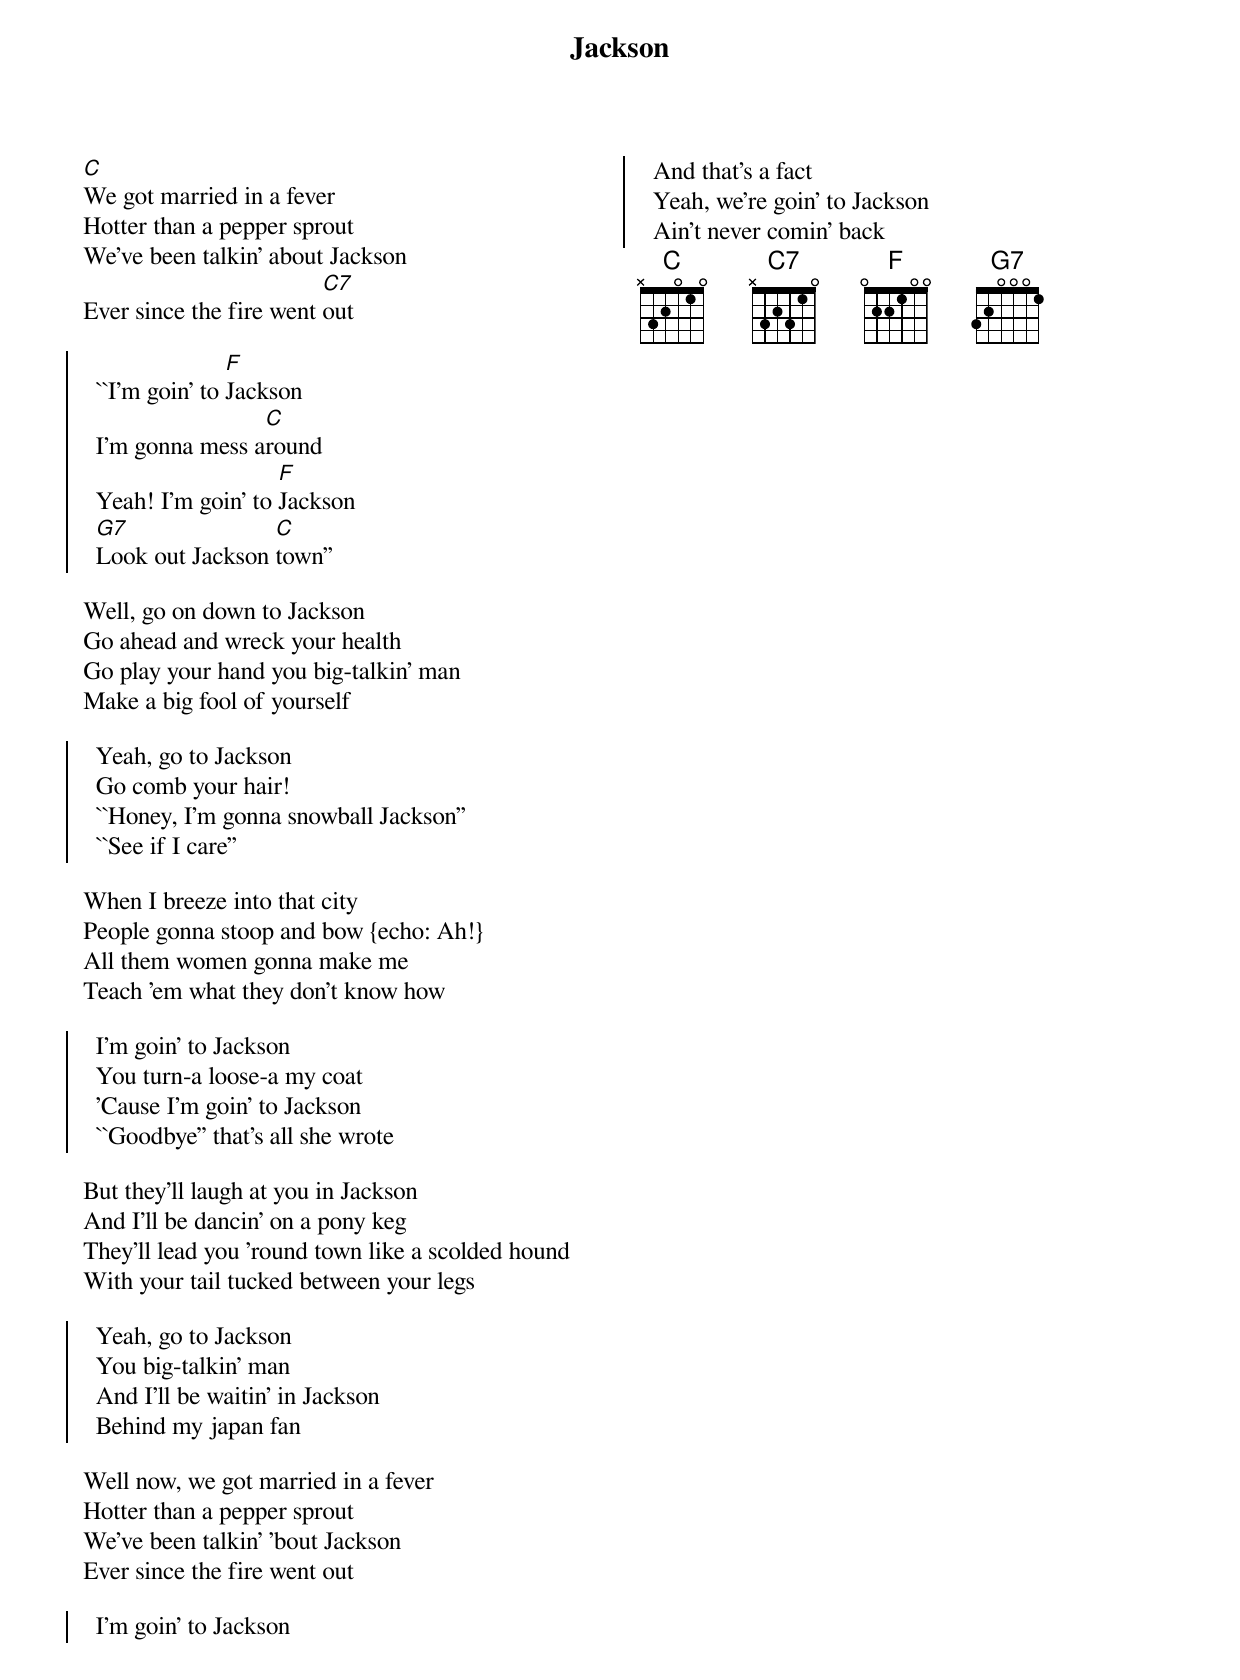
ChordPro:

{title: Jackson}
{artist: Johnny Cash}
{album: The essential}
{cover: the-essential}
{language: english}
{columns: 2}
{define: C frets X 3 2 0 1 0}
{define: C7 frets X 3 2 3 1 0}
{define: F base-fret 1 frets 0 2 2 1 0 0}
{define: G7 frets 3 2 0 0 0 1}

[C]We got married in a fever
Hotter than a pepper sprout
We've been talkin' about Jackson
Ever since the fire went [C7]out

{start_of_chorus}
  ``I'm goin' to [F]Jackson
  I'm gonna mess a[C]round
  Yeah! I'm goin' to [F]Jackson
  [G7]Look out Jackson [C]town''
{end_of_chorus}

Well, go on down to Jackson
Go ahead and wreck your health
Go play your hand you big-talkin' man
Make a big fool of yourself

{start_of_chorus}
  Yeah, go to Jackson
  Go comb your hair!
  ``Honey, I'm gonna snowball Jackson''
  ``See if I care''
{end_of_chorus}

When I breeze into that city
People gonna stoop and bow {echo: Ah!}
All them women gonna make me
Teach 'em what they don't know how

{start_of_chorus}
  I'm goin' to Jackson
  You turn-a loose-a my coat
  'Cause I'm goin' to Jackson
  ``Goodbye'' that's all she wrote
{end_of_chorus}

But they'll laugh at you in Jackson
And I'll be dancin' on a pony keg
They'll lead you 'round town like a scolded hound
With your tail tucked between your legs

{start_of_chorus}
  Yeah, go to Jackson
  You big-talkin' man
  And I'll be waitin' in Jackson
  Behind my japan fan
{end_of_chorus}

Well now, we got married in a fever
Hotter than a pepper sprout
We've been talkin' 'bout Jackson
Ever since the fire went out

{start_of_chorus}
  I'm goin' to Jackson
  And that's a fact
  Yeah, we're goin' to Jackson
  Ain't never comin' back
{end_of_chorus}
